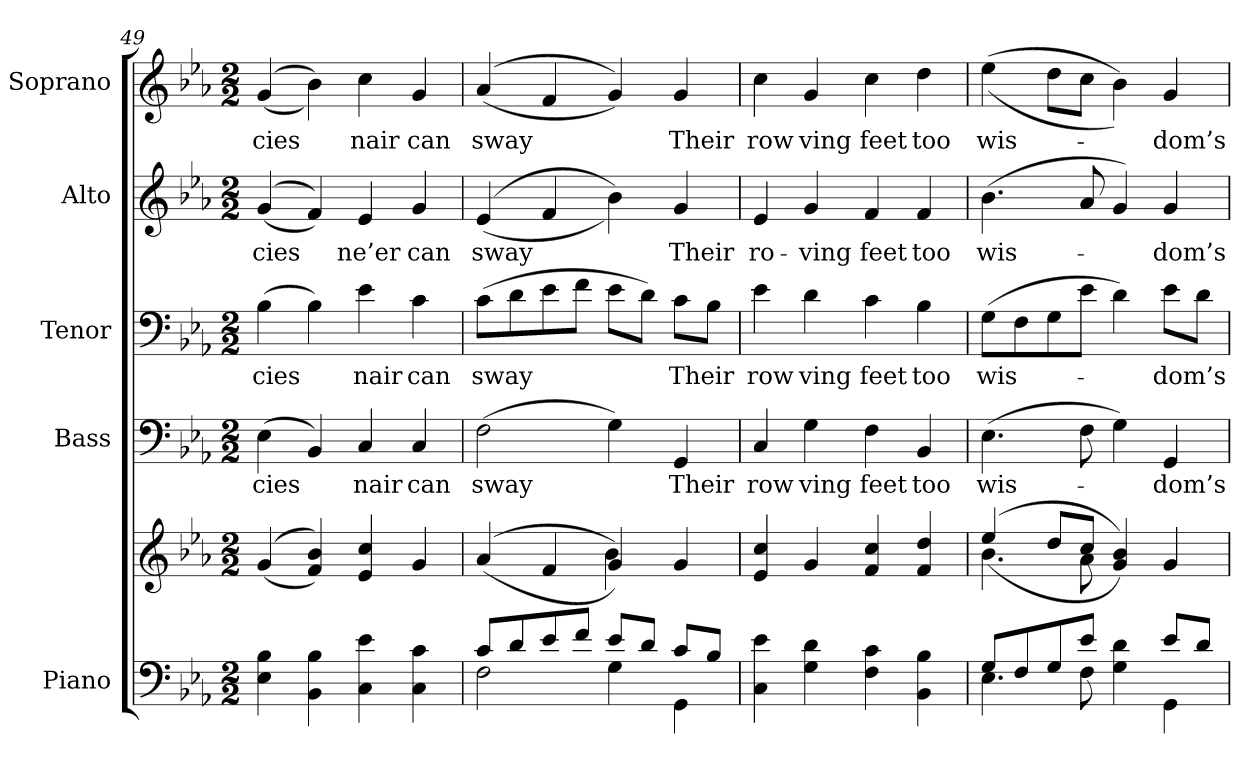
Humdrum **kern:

**kern	**kern	**kern	**text	**kern	**text	**kern	**text	**kern	**text
*part5	*part5	*part4	*part4	*part3	*part3	*part2	*part2	*part1	*part1
*staff6	*staff5	*staff4	*staff4	*staff3	*staff3	*staff2	*staff2	*staff1	*staff1
*I"Piano	*	*I"Bass	*	*I"Tenor	*	*I"Alto	*	*I"Soprano	*
*I'Pno.	*	*I'B.	*	*I'T.	*	*I'A.	*	*I'S.	*
*clefF4	*clefG2	*clefF4	*	*clefF4	*	*clefG2	*	*clefG2	*
*k[b-e-a-]	*k[b-e-a-]	*k[b-e-a-]	*	*k[b-e-a-]	*	*k[b-e-a-]	*	*k[b-e-a-]	*
*E-:	*E-:	*E-:	*	*E-:	*	*E-:	*	*E-:	*
*M2/2	*M2/2	*M2/2	*	*M2/2	*	*M2/2	*	*M2/2	*
=49	=49	=49	=49	=49	=49	=49	=49	=49	=49
!	!	!	!LO:LY:b:color=#000000	!	!	!	!	!	!
!	!	!	!	!	!LO:LY:b:color=#000000	!	!	!	!
!	!	!	!	!	!	!	!LO:LY:b:color=#000000	!	!
!	!	!	!	!	!	!	!	!	!LO:LY:b:color=#000000
4E-i\ 4B-i	((4gi/	(4E-i\	-cies	(4B-i\	-cies	((4gi/	-cies	((4gi/	-cies
4BB-i\ 4B-i	4fi/ 4b-i))	4BB-i/)	.	4B-i\)	.	4fi/))	.	4b-i\))	.
!	!	!	!LO:LY:b:color=#000000	!	!	!	!	!	!
!	!	!	!	!	!LO:LY:b:color=#000000	!	!	!	!
!	!	!	!	!	!	!	!LO:LY:b:color=#000000	!	!
!	!	!	!	!	!	!	!	!	!LO:LY:b:color=#000000
4Ci\ 4e-i	4e-i/ 4cci	4Ci/	nair	4e-i\	nair	4e-i/	ne’er	4cci\	nair
!	!	!	!LO:LY:b:color=#000000	!	!	!	!	!	!
!	!	!	!	!	!LO:LY:b:color=#000000	!	!	!	!
!	!	!	!	!	!	!	!LO:LY:b:color=#000000	!	!
!	!	!	!	!	!	!	!	!	!LO:LY:b:color=#000000
4Ci\ 4ci	4gi/	4Ci/	can	4ci\	can	4gi/	can	4gi/	can
=50	=50	=50	=50	=50	=50	=50	=50	=50	=50
*^	*^	*	*	*	*	*	*	*	*
!	!	!	!	!	!LO:LY:b:color=#000000	!	!	!	!	!	!
!	!	!	!	!	!	!	!LO:LY:b:color=#000000	!	!	!	!
!	!	!	!	!	!	!	!	!	!LO:LY:b:color=#000000	!	!
!	!	!	!	!	!	!	!	!	!	!	!LO:LY:b:color=#000000
8ci/L	2Fi\	((4a-i/	2ryy	(2Fi\	sway	(8ci\L	sway	((4e-i/	sway	((4a-i/	sway
8di/	.	.	.	.	.	8di\	.	.	.	.	.
8e-i/	.	4fi/	.	.	.	8e-i\	.	4fi/	.	4fi/	.
8fi/J	.	.	.	.	.	8fi\J	.	.	.	.	.
8e-i/L	4Gi\	4gi/))	4b-i\	4Gi\)	.	8e-i\L	.	4b-i\))	.	4gi/))	.
8di/J	.	.	.	.	.	8di\J)	.	.	.	.	.
!	!	!	!	!	!LO:LY:b:color=#000000	!	!	!	!	!	!
!	!	!	!	!	!	!	!LO:LY:b:color=#000000	!	!	!	!
!	!	!	!	!	!	!	!	!	!LO:LY:b:color=#000000	!	!
!	!	!	!	!	!	!	!	!	!	!	!LO:LY:b:color=#000000
8ci/L	4GGi\	4gi/	4ryy	4GGi/	Their	8ci\L	Their	4gi/	Their	4gi/	Their
8B-i/J	.	.	.	.	.	8B-i\J	.	.	.	.	.
*v	*v	*	*	*	*	*	*	*	*	*	*
*	*v	*v	*	*	*	*	*	*	*	*
!!LO:LB:g=z
=51	=51	=51	=51	=51	=51	=51	=51	=51	=51
!	!	!	!LO:LY:b:color=#000000	!	!	!	!	!	!
!	!	!	!	!	!LO:LY:b:color=#000000	!	!	!	!
!	!	!	!	!	!	!	!LO:LY:b:color=#000000	!	!
!	!	!	!	!	!	!	!	!	!LO:LY:b:color=#000000
4Ci\ 4e-i	4e-i/ 4cci	4Ci/	row	4e-i\	row	4e-i/	ro-	4cci\	row
!	!	!	!LO:LY:b:color=#000000	!	!	!	!	!	!
!	!	!	!	!	!LO:LY:b:color=#000000	!	!	!	!
!	!	!	!	!	!	!	!LO:LY:b:color=#000000	!	!
!	!	!	!	!	!	!	!	!	!LO:LY:b:color=#000000
4Gi\ 4di	4gi/	4Gi\	ving	4di\	ving	4gi/	-ving	4gi/	ving
!	!	!	!LO:LY:b:color=#000000	!	!	!	!	!	!
!	!	!	!	!	!LO:LY:b:color=#000000	!	!	!	!
!	!	!	!	!	!	!	!LO:LY:b:color=#000000	!	!
!	!	!	!	!	!	!	!	!	!LO:LY:b:color=#000000
4Fi\ 4ci	4fi/ 4cci	4Fi\	feet	4ci\	feet	4fi/	feet	4cci\	feet
!	!	!	!LO:LY:b:color=#000000	!	!	!	!	!	!
!	!	!	!	!	!LO:LY:b:color=#000000	!	!	!	!
!	!	!	!	!	!	!	!LO:LY:b:color=#000000	!	!
!	!	!	!	!	!	!	!	!	!LO:LY:b:color=#000000
4BB-i\ 4B-i	4fi/ 4ddi	4BB-i/	too	4B-i\	too	4fi/	too	4ddi\	too
=52	=52	=52	=52	=52	=52	=52	=52	=52	=52
*^	*^	*	*	*	*	*	*	*	*
!	!	!	!	!	!LO:LY:b:color=#000000	!	!	!	!	!	!
!	!	!	!	!	!	!	!LO:LY:b:color=#000000	!	!	!	!
!	!	!	!	!	!	!	!	!	!LO:LY:b:color=#000000	!	!
!	!	!	!	!	!	!	!	!	!	!	!LO:LY:b:color=#000000
8Gi/L	4.E-i\	((4ee-i/	4.b-i\	(4.E-i\	wis-	(8Gi\L	wis-	(4.b-i\	wis-	((4ee-i\	wis-
8Fi/	.	.	.	.	.	8Fi\	.	.	.	.	.
8Gi/	.	8ddi/L	.	.	.	8Gi\	.	.	.	8ddi\L	.
8e-i/J	8Fi\	8cci/J	8a-i\	8Fi\	.	8e-i\J	.	8a-i/	.	8cci\J	.
4Gi\ 4di	4ryy	4gi/ 4b-i))	2ryy	4Gi\)	.	4di\)	.	4gi/)	.	4b-i\))	.
!	!	!	!	!	!LO:LY:b:color=#000000	!	!	!	!	!	!
!	!	!	!	!	!	!	!LO:LY:b:color=#000000	!	!	!	!
!	!	!	!	!	!	!	!	!	!LO:LY:b:color=#000000	!	!
!	!	!	!	!	!	!	!	!	!	!	!LO:LY:b:color=#000000
8e-i/L	4GGi\	4gi/	.	4GGi/	-dom’s	8e-i\L	-dom’s	4gi/	-dom’s	4gi/	-dom’s
8di/J	.	.	.	.	.	8di\J	.	.	.	.	.
*v	*v	*	*	*	*	*	*	*	*	*	*
*	*v	*v	*	*	*	*	*	*	*	*
=	=	=	=	=	=	=	=	=	=
*-	*-	*-	*-	*-	*-	*-	*-	*-	*-
